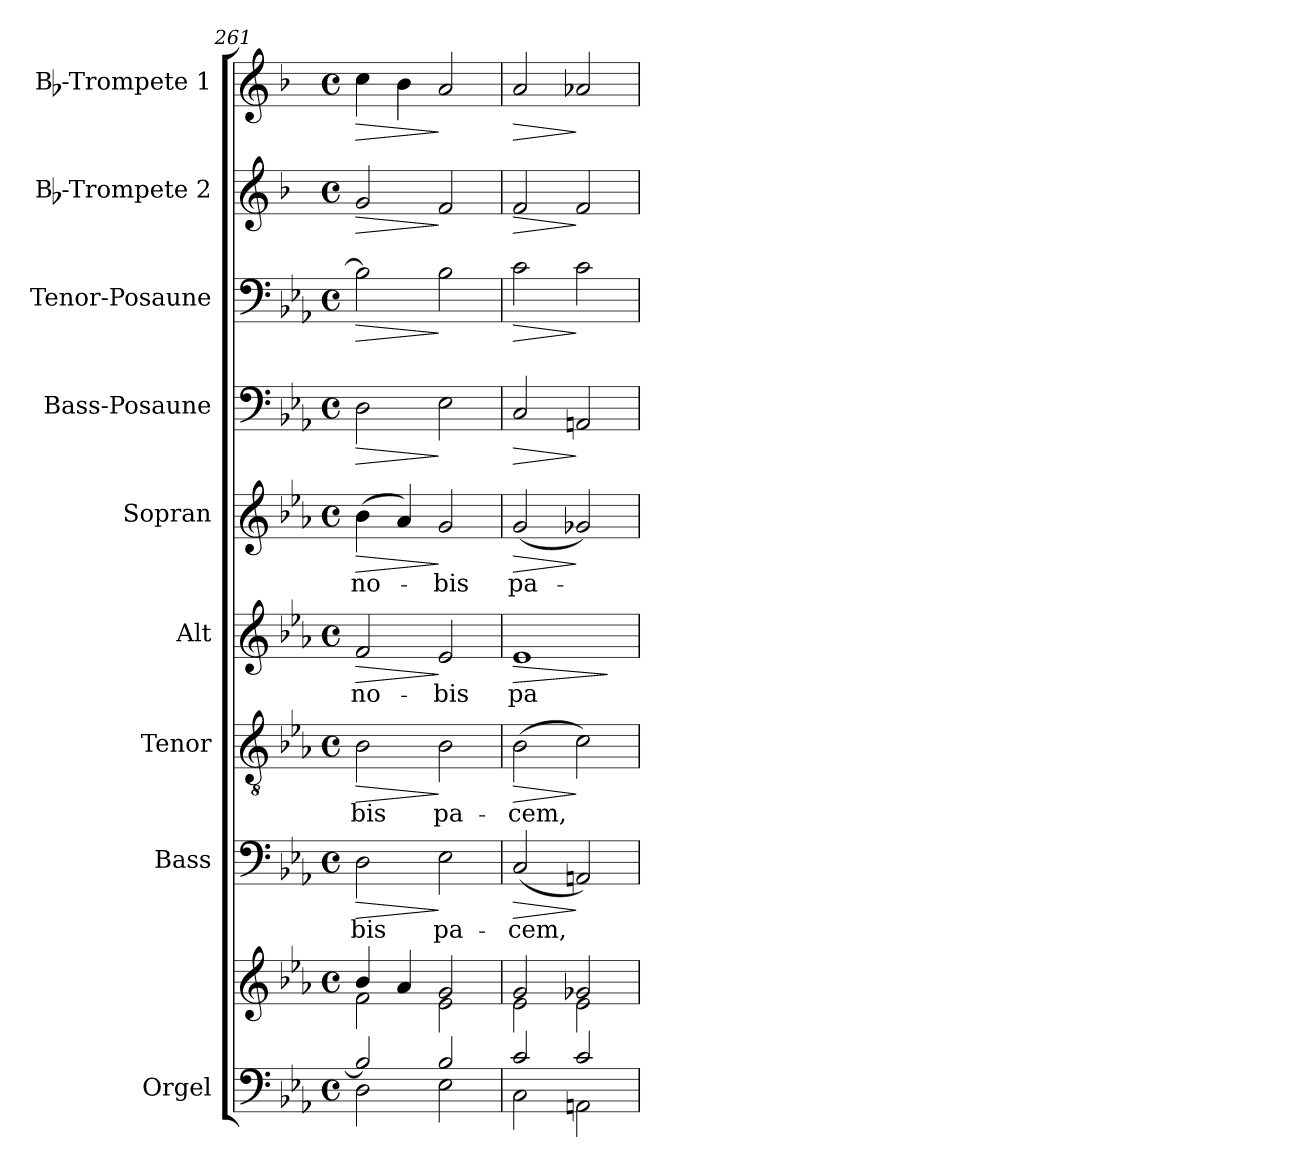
**kern	**kern	**kern	**text	**dynam	**kern	**text	**dynam	**kern	**text	**dynam	**kern	**text	**dynam	**kern	**dynam	**kern	**dynam	**kern	**dynam	**kern	**dynam
*part9	*part9	*part8	*part8	*part8	*part7	*part7	*part7	*part6	*part6	*part6	*part5	*part5	*part5	*part4	*part4	*part3	*part3	*part2	*part2	*part1	*part1
*staff10	*staff9	*staff8	*staff8	*staff8	*staff7	*staff7	*staff7	*staff6	*staff6	*staff6	*staff5	*staff5	*staff5	*staff4	*staff4	*staff3	*staff3	*staff2	*staff2	*staff1	*staff1
*I"Orgel	*	*I"Bass	*	*	*I"Tenor	*	*	*I"Alt	*	*	*I"Sopran	*	*	*I"Bass-Posaune	*	*I"Tenor-Posaune	*	*I"Bb-Trompete 2	*	*I"Bb-Trompete 1	*
*I'Org.	*	*I'B.	*	*	*I'T.	*	*	*I'A.	*	*	*I'S.	*	*	*I'B. Pos.	*	*I'T. Pos.	*	*I'Trp. 2	*	*I'Trp. 1	*
*clefF4	*clefG2	*clefF4	*	*	*clefGv2	*	*	*clefG2	*	*	*clefG2	*	*	*clefF4	*	*clefF4	*	*clefG2	*	*clefG2	*
*	*	*	*	*	*	*	*	*	*	*	*	*	*	*	*	*	*	*ITrd1c2	*	*ITrd1c2	*
*k[b-e-a-]	*k[b-e-a-]	*k[b-e-a-]	*	*	*k[b-e-a-]	*	*	*k[b-e-a-]	*	*	*k[b-e-a-]	*	*	*k[b-e-a-]	*	*k[b-e-a-]	*	*k[b-e-a-]	*	*k[b-e-a-]	*
*E-:	*E-:	*E-:	*	*	*E-:	*	*	*E-:	*	*	*E-:	*	*	*E-:	*	*E-:	*	*E-:	*	*E-:	*
*M4/4	*M4/4	*M4/4	*	*	*M4/4	*	*	*M4/4	*	*	*M4/4	*	*	*M4/4	*	*M4/4	*	*M4/4	*	*M4/4	*
*met(c)	*met(c)	*met(c)	*	*	*met(c)	*	*	*met(c)	*	*	*met(c)	*	*	*met(c)	*	*met(c)	*	*met(c)	*	*met(c)	*
=261	=261	=261	=261	=261	=261	=261	=261	=261	=261	=261	=261	=261	=261	=261	=261	=261	=261	=261	=261	=261	=261
*^	*^	*	*	*	*	*	*	*	*	*	*	*	*	*	*	*	*	*	*	*	*
!	!	!	!	!	!LO:LY:b	!LO:HP:b	!	!LO:LY:b	!LO:HP:b	!	!LO:LY:b	!LO:HP:b	!	!LO:LY:b	!LO:HP:b	!	!LO:HP:b	!	!LO:HP:b	!	!LO:HP:b	!	!LO:HP:b
2B-/]	2D\	4b-/	2f\	2D\	-bis	>	2B-\	-bis	>	2f/	no-	>	(>4b-\	no-	>	2D\	>	2B-\]	>	2f/	>	4b-\	>
.	.	4a-/	.	.	.	.	.	.	.	.	.	.	4a-/)	.	.	.	.	.	.	.	.	4a-\	.
!	!	!	!	!	!LO:LY:b	!	!	!LO:LY:b	!	!	!LO:LY:b	!	!	!LO:LY:b	!	!	!	!	!	!	!	!	!
2B-/	2E-\	2g/	2e-\	2E-\	pa-	]	2B-\	pa-	]	2e-/	-bis	]	2g/	-bis	]	2E-\	]	2B-\	]	2e-/	]	2g/	]
=262	=262	=262	=262	=262	=262	=262	=262	=262	=262	=262	=262	=262	=262	=262	=262	=262	=262	=262	=262	=262	=262	=262	=262
!	!	!	!	!	!LO:LY:b	!LO:HP:b	!	!LO:LY:b	!LO:HP:b	!	!LO:LY:b	!LO:HP:b	!	!LO:LY:b	!LO:HP:b	!	!LO:HP:b	!	!LO:HP:b	!	!LO:HP:b	!	!LO:HP:b
2c/	2C\	2g/	2e-\	(<2C/	-cem,	>	(>2B-\	-cem,	>	1e-	pa-	>	(<2g/	pa-	>	2C/	>	2c\	>	2e-/	>	2g/	>
2c/	2AAn\	2g-X/	2e-\	2AAn/)	.	]	2c\)	.	]	.	.	.	2g-X/)	.	]	2AAn/	]	2c\	]	2e-/	]	2g-X/	]
*v	*v	*	*	*	*	*	*	*	*	*	*	*	*	*	*	*	*	*	*	*	*	*	*
*	*v	*v	*	*	*	*	*	*	*	*	*	*	*	*	*	*	*	*	*	*	*	*
.	.	.	.	.	.	.	.	.	.	]	.	.	.	.	.	.	.	.	.	.	.
=	=	=	=	=	=	=	=	=	=	=	=	=	=	=	=	=	=	=	=	=	=
*-	*-	*-	*-	*-	*-	*-	*-	*-	*-	*-	*-	*-	*-	*-	*-	*-	*-	*-	*-	*-	*-
